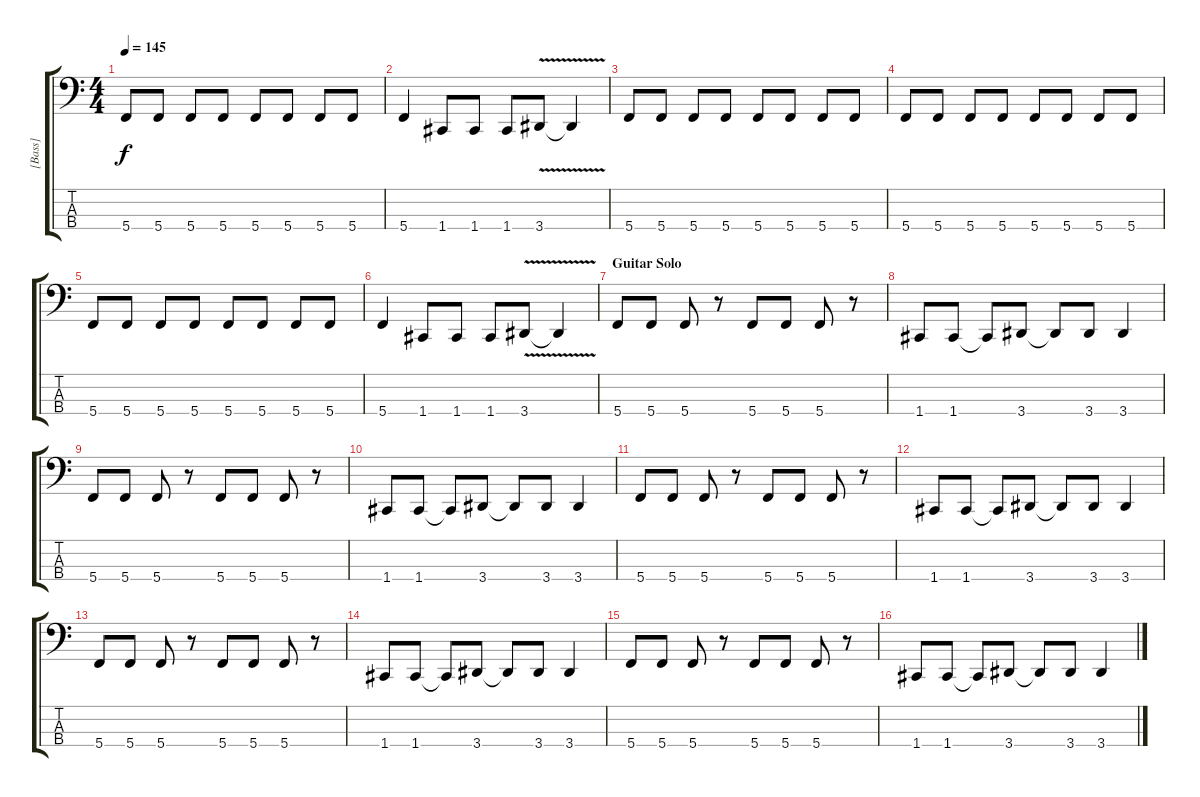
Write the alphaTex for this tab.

\track ("[Bass]" "[Bass]") {instrument electricbasspick}
\staff {score tabs}
\tuning (Eb2 Bb1 F1 C1) {hide}
\ts (4 4)
\tempo 145
\clef f4
\ks c
5.4.8{dy f} 5.4.8 5.4.8 5.4.8 5.4.8 5.4.8 5.4.8 5.4.8 |
5.4.4 1.4.8 1.4.8 1.4.8 3.4{v}.8 3.4{t}.4 |
5.4.8 5.4.8 5.4.8 5.4.8 5.4.8 5.4.8 5.4.8 5.4.8 |
5.4.8 5.4.8 5.4.8 5.4.8 5.4.8 5.4.8 5.4.8 5.4.8 |
5.4.8 5.4.8 5.4.8 5.4.8 5.4.8 5.4.8 5.4.8 5.4.8 |
5.4.4 1.4.8 1.4.8 1.4.8 3.4{v}.8 3.4{t}.4 |
\section ("" "Guitar Solo")
5.4.8 5.4.8 5.4.8 r.8 5.4.8 5.4.8 5.4.8 r.8 |
1.4.8 1.4.8 1.4{t}.8 3.4.8 3.4{t}.8 3.4.8 3.4.4 |
5.4.8 5.4.8 5.4.8 r.8 5.4.8 5.4.8 5.4.8 r.8 |
1.4.8 1.4.8 1.4{t}.8 3.4.8 3.4{t}.8 3.4.8 3.4.4 |
5.4.8 5.4.8 5.4.8 r.8 5.4.8 5.4.8 5.4.8 r.8 |
1.4.8 1.4.8 1.4{t}.8 3.4.8 3.4{t}.8 3.4.8 3.4.4 |
5.4.8 5.4.8 5.4.8 r.8 5.4.8 5.4.8 5.4.8 r.8 |
1.4.8 1.4.8 1.4{t}.8 3.4.8 3.4{t}.8 3.4.8 3.4.4 |
5.4.8 5.4.8 5.4.8 r.8 5.4.8 5.4.8 5.4.8 r.8 |
1.4.8 1.4.8 1.4{t}.8 3.4.8 3.4{t}.8 3.4.8 3.4.4
